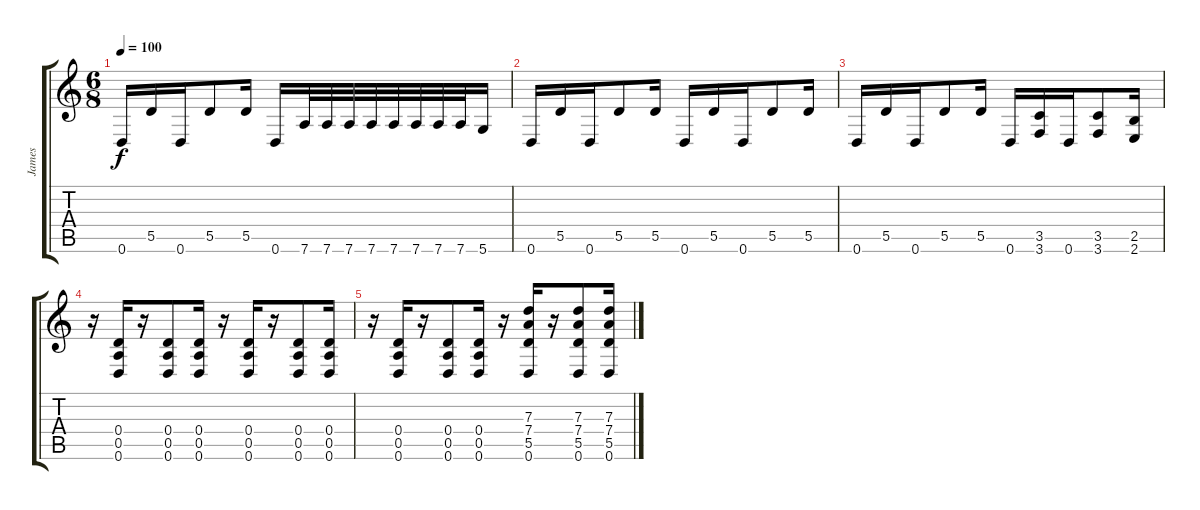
\track ("James" "James") {instrument electricguitarjazz}
\staff {score tabs}
\tuning (E4 B3 G3 D3 A2 D2) {hide}
\ts (6 8)
\tempo 100
\clef g2
\ks c
0.6.16{dy f} 5.5.16 0.6.16 5.5.8 5.5.16 0.6.16 7.6.32 7.6.32 7.6.32 7.6.32 7.6.32 7.6.32 7.6.32 7.6.32 5.6.16 |
0.6.16 5.5.16 0.6.16 5.5.8 5.5.16 0.6.16 5.5.16 0.6.16 5.5.8 5.5.16 |
0.6.16 5.5.16 0.6.16 5.5.8 5.5.16 0.6.16 (3.5 3.6).16 0.6.16 (3.5 3.6).8 (2.5 2.6).16 |
r.16 (0.4 0.5 0.6).16 r.16 (0.4 0.5 0.6).8 (0.4 0.5 0.6).16 r.16 (0.4 0.5 0.6).16 r.16 (0.4 0.5 0.6).8 (0.4 0.5 0.6).16 |
r.16 (0.4 0.5 0.6).16 r.16 (0.4 0.5 0.6).8 (0.4 0.5 0.6).16 r.16 (7.3 7.4 5.5 0.6).16 r.16 (7.3 7.4 5.5 0.6).8 (7.3 7.4 5.5 0.6).16
